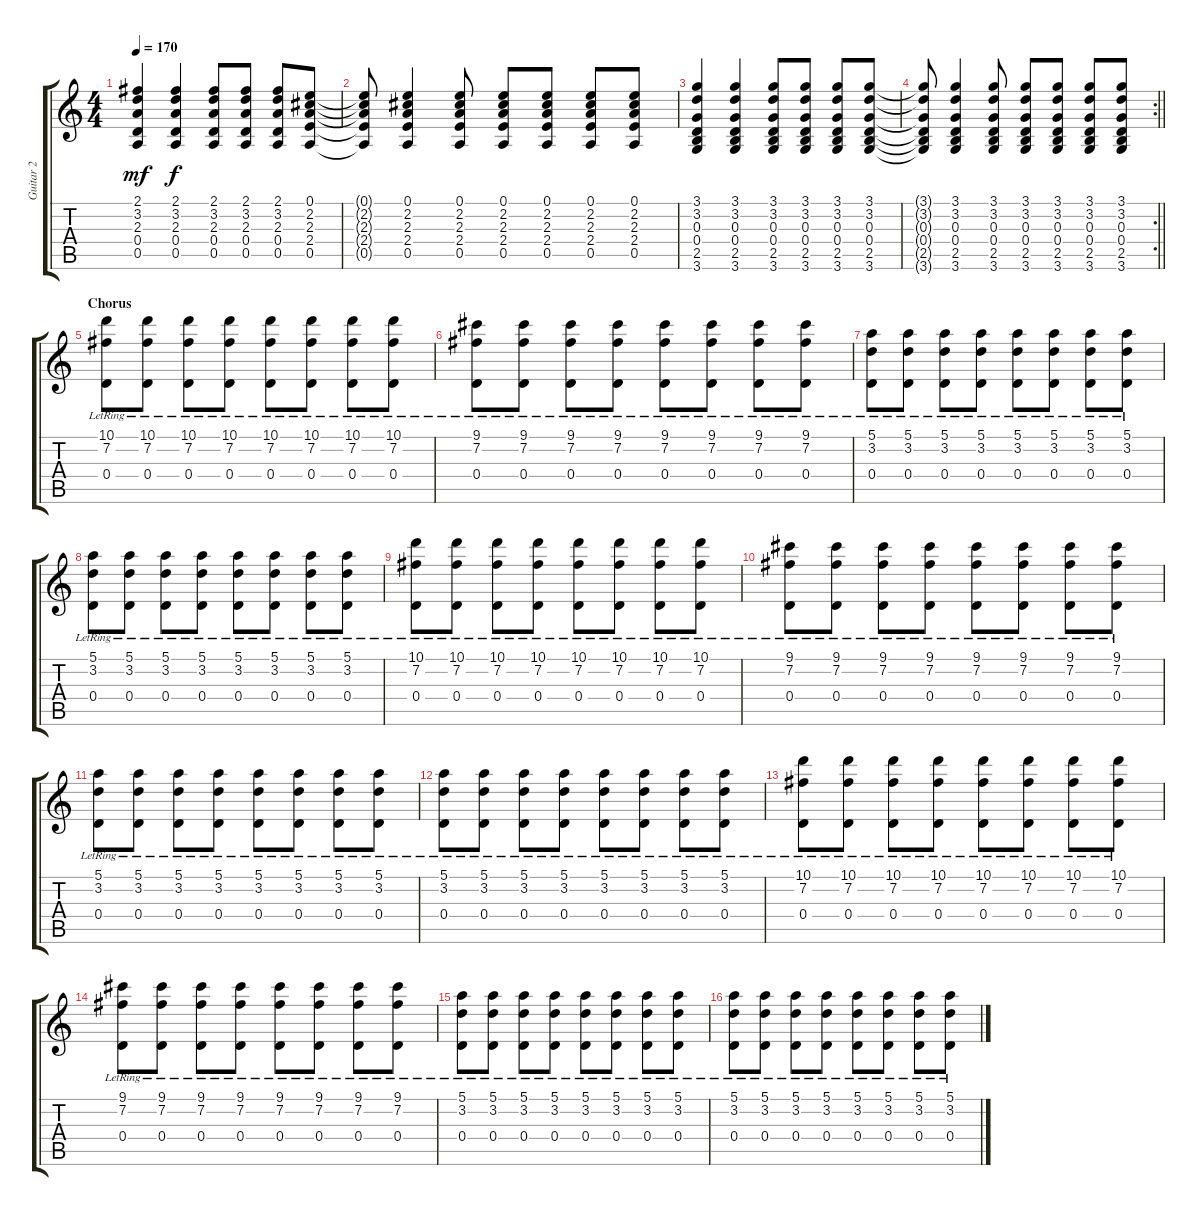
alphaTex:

\track ("Guitar 2" "Guitar 2") {instrument acousticguitarsteel}
\staff {score tabs}
\tuning (E4 B3 G3 D3 A2 E2) {hide}
\ts (4 4)
\tempo 170
\clef g2
\ks c
(2.1 3.2 2.3 0.4 0.5).4{dy mf} (2.1 3.2 2.3 0.4 0.5).4{dy f} (2.1 3.2 2.3 0.4 0.5).8 (2.1 3.2 2.3 0.4 0.5).8 (2.1 3.2 2.3 0.4 0.5).8 (0.1 2.2 2.3 2.4 0.5).8 |
(0.1{t} 2.2{t} 2.3{t} 2.4{t} 0.5{t}).8 (0.1 2.2 2.3 2.4 0.5).4 (0.1 2.2 2.3 2.4 0.5).8 (0.1 2.2 2.3 2.4 0.5).8 (0.1 2.2 2.3 2.4 0.5).8 (0.1 2.2 2.3 2.4 0.5).8 (0.1 2.2 2.3 2.4 0.5).8 |
(3.1 3.2 0.3 0.4 2.5 3.6).4 (3.1 3.2 0.3 0.4 2.5 3.6).4 (3.1 3.2 0.3 0.4 2.5 3.6).8 (3.1 3.2 0.3 0.4 2.5 3.6).8 (3.1 3.2 0.3 0.4 2.5 3.6).8 (3.1 3.2 0.3 0.4 2.5 3.6).8 |
\rc 2
\barLineRight lightlight
(3.1{t} 3.2{t} 0.3{t} 0.4{t} 2.5{t} 3.6{t}).8 (3.1 3.2 0.3 0.4 2.5 3.6).4 (3.1 3.2 0.3 0.4 2.5 3.6).8 (3.1 3.2 0.3 0.4 2.5 3.6).8 (3.1 3.2 0.3 0.4 2.5 3.6).8 (3.1 3.2 0.3 0.4 2.5 3.6).8 (3.1 3.2 0.3 0.4 2.5 3.6).8 |
\section ("" "Chorus")
(10.1{lr} 7.2 0.4).8 (10.1{lr} 7.2 0.4).8 (10.1{lr} 7.2 0.4).8 (10.1{lr} 7.2 0.4).8 (10.1{lr} 7.2 0.4).8 (10.1{lr} 7.2 0.4).8 (10.1{lr} 7.2 0.4).8 (10.1{lr} 7.2 0.4).8 |
(9.1{lr} 7.2 0.4).8 (9.1{lr} 7.2 0.4).8 (9.1{lr} 7.2 0.4).8 (9.1{lr} 7.2 0.4).8 (9.1{lr} 7.2 0.4).8 (9.1{lr} 7.2 0.4).8 (9.1{lr} 7.2 0.4).8 (9.1{lr} 7.2 0.4).8 |
(5.1{lr} 3.2 0.4).8 (5.1{lr} 3.2 0.4).8 (5.1{lr} 3.2 0.4).8 (5.1{lr} 3.2 0.4).8 (5.1{lr} 3.2 0.4).8 (5.1{lr} 3.2 0.4).8 (5.1{lr} 3.2 0.4).8 (5.1{lr} 3.2 0.4).8 |
(5.1{lr} 3.2 0.4).8 (5.1{lr} 3.2 0.4).8 (5.1{lr} 3.2 0.4).8 (5.1{lr} 3.2 0.4).8 (5.1{lr} 3.2 0.4).8 (5.1{lr} 3.2 0.4).8 (5.1{lr} 3.2 0.4).8 (5.1{lr} 3.2 0.4).8 |
(10.1{lr} 7.2 0.4).8 (10.1{lr} 7.2 0.4).8 (10.1{lr} 7.2 0.4).8 (10.1{lr} 7.2 0.4).8 (10.1{lr} 7.2 0.4).8 (10.1{lr} 7.2 0.4).8 (10.1{lr} 7.2 0.4).8 (10.1{lr} 7.2 0.4).8 |
(9.1{lr} 7.2 0.4).8 (9.1{lr} 7.2 0.4).8 (9.1{lr} 7.2 0.4).8 (9.1{lr} 7.2 0.4).8 (9.1{lr} 7.2 0.4).8 (9.1{lr} 7.2 0.4).8 (9.1{lr} 7.2 0.4).8 (9.1{lr} 7.2 0.4).8 |
(5.1{lr} 3.2 0.4).8 (5.1{lr} 3.2 0.4).8 (5.1{lr} 3.2 0.4).8 (5.1{lr} 3.2 0.4).8 (5.1{lr} 3.2 0.4).8 (5.1{lr} 3.2 0.4).8 (5.1{lr} 3.2 0.4).8 (5.1{lr} 3.2 0.4).8 |
(5.1{lr} 3.2 0.4).8 (5.1{lr} 3.2 0.4).8 (5.1{lr} 3.2 0.4).8 (5.1{lr} 3.2 0.4).8 (5.1{lr} 3.2 0.4).8 (5.1{lr} 3.2 0.4).8 (5.1{lr} 3.2 0.4).8 (5.1{lr} 3.2 0.4).8 |
(10.1{lr} 7.2 0.4).8 (10.1{lr} 7.2 0.4).8 (10.1{lr} 7.2 0.4).8 (10.1{lr} 7.2 0.4).8 (10.1{lr} 7.2 0.4).8 (10.1{lr} 7.2 0.4).8 (10.1{lr} 7.2 0.4).8 (10.1{lr} 7.2 0.4).8 |
(9.1{lr} 7.2 0.4).8 (9.1{lr} 7.2 0.4).8 (9.1{lr} 7.2 0.4).8 (9.1{lr} 7.2 0.4).8 (9.1{lr} 7.2 0.4).8 (9.1{lr} 7.2 0.4).8 (9.1{lr} 7.2 0.4).8 (9.1{lr} 7.2 0.4).8 |
(5.1{lr} 3.2 0.4).8 (5.1{lr} 3.2 0.4).8 (5.1{lr} 3.2 0.4).8 (5.1{lr} 3.2 0.4).8 (5.1{lr} 3.2 0.4).8 (5.1{lr} 3.2 0.4).8 (5.1{lr} 3.2 0.4).8 (5.1{lr} 3.2 0.4).8 |
(5.1{lr} 3.2 0.4).8 (5.1{lr} 3.2 0.4).8 (5.1{lr} 3.2 0.4).8 (5.1{lr} 3.2 0.4).8 (5.1{lr} 3.2 0.4).8 (5.1{lr} 3.2 0.4).8 (5.1{lr} 3.2 0.4).8 (5.1{lr} 3.2 0.4).8
